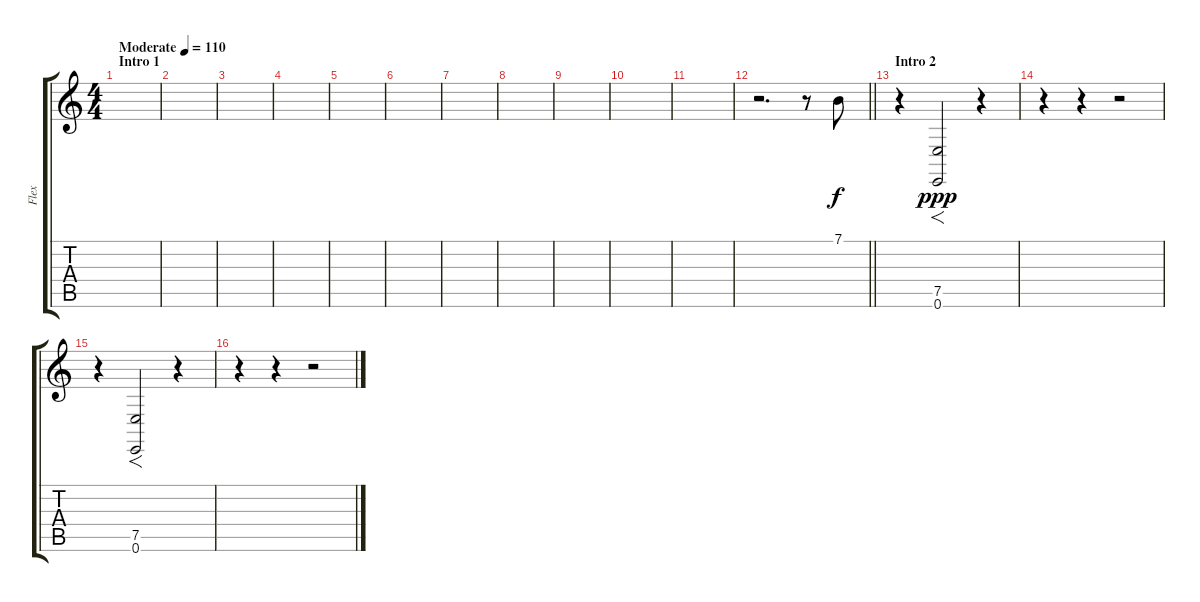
\track ("Flex" "Flex") {instrument trumpet}
\staff {score tabs}
\tuning (E4 B3 G3 D3 A2 E2) {hide}
\ts (4 4)
\section ("" "Intro 1")
\tempo (110 "Moderate")
\clef g2
\ks c
|
|
|
|
|
|
|
|
|
|
|
\barLineRight lightlight
r.2{d} r.8 7.1.8 |
\section ("" "Intro 2")
r.4{instrument englishhorn} (7.5 0.6).2{f dy ppp} r.4 |
r.4 r.4 r.2 |
r.4 (7.5 0.6).2{f} r.4 |
r.4 r.4 r.2
